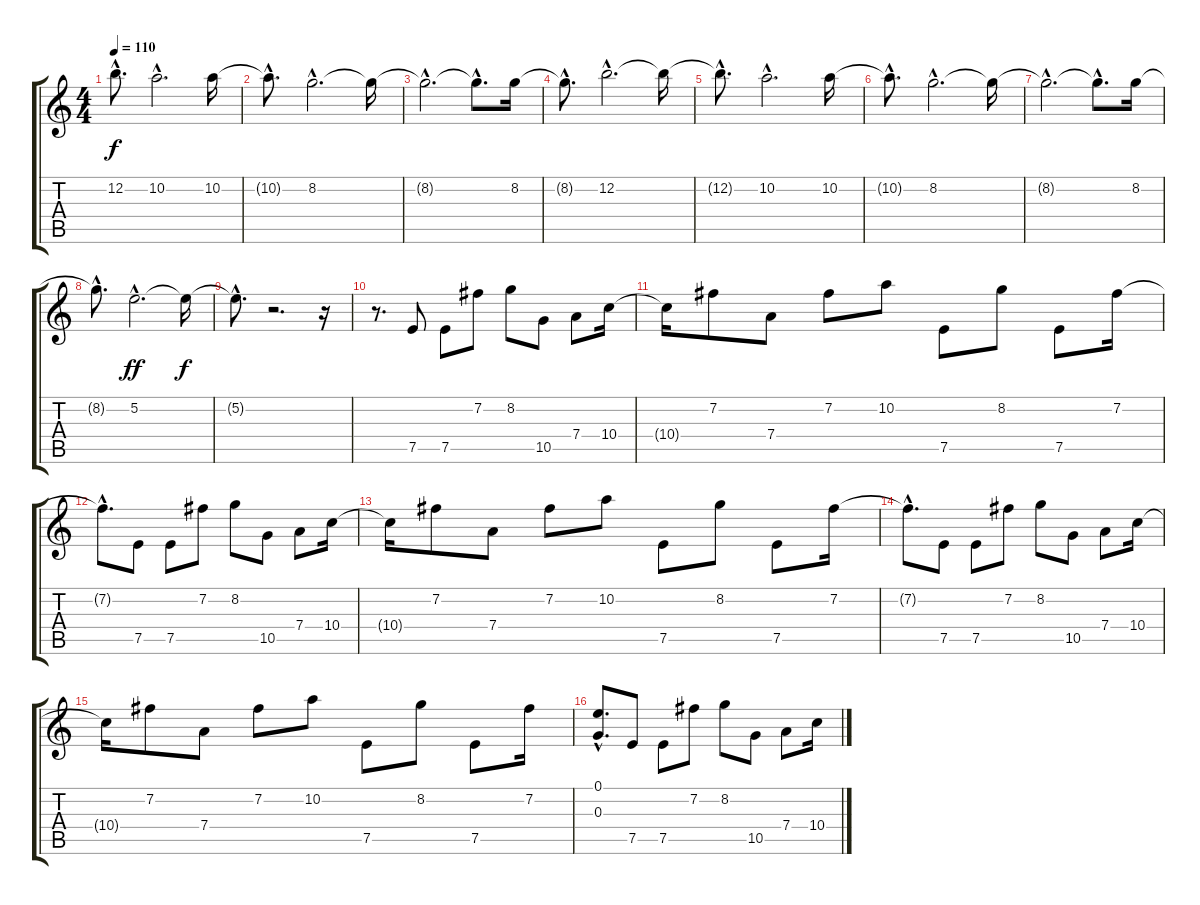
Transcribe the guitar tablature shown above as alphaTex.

\track "" {instrument overdrivenguitar}
\staff {score tabs}
\tuning (E4 B3 G3 D3 A2 E2) {hide}
\ts (4 4)
\tempo 110
\clef g2
\ks c
12.2{hac t}.8{d dy f} 10.2{hac}.2{d} 10.2.16 |
10.2{hac t}.8{d} 8.2{hac}.2{d} 8.2{t}.16 |
8.2{hac t}.2{d} 8.2{hac t}.8{d} 8.2.16 |
8.2{hac t}.8{d} 12.2{hac}.2{d} 12.2{t}.16 |
12.2{hac t}.8{d} 10.2{hac}.2{d} 10.2.16 |
10.2{hac t}.8{d} 8.2{hac}.2{d} 8.2{t}.16 |
8.2{hac t}.2{d} 8.2{hac t}.8{d} 8.2.16 |
8.2{hac t}.8{d} 5.2{hac}.2{d dy ff} 5.2{t}.16{dy f} |
5.2{hac t}.8{d} r.2{d} r.16 |
r.8{d} 7.5.8 7.5.8 7.2.8 8.2.8 10.5.8 7.4.8 10.4.16 |
10.4{t}.16 7.2.8 7.4.8 7.2.8 10.2.8 7.5.8 8.2.8 7.5.8 7.2.16 |
7.2{hac t}.8{d} 7.5.8 7.5.8 7.2.8 8.2.8 10.5.8 7.4.8 10.4.16 |
10.4{t}.16 7.2.8 7.4.8 7.2.8 10.2.8 7.5.8 8.2.8 7.5.8 7.2.16 |
7.2{hac t}.8{d} 7.5.8 7.5.8 7.2.8 8.2.8 10.5.8 7.4.8 10.4.16 |
10.4{t}.16 7.2.8 7.4.8 7.2.8 10.2.8 7.5.8 8.2.8 7.5.8 7.2.16 |
(0.1{hac} 0.3{hac}).8{d} 7.5.8 7.5.8 7.2.8 8.2.8 10.5.8 7.4.8 10.4.16
